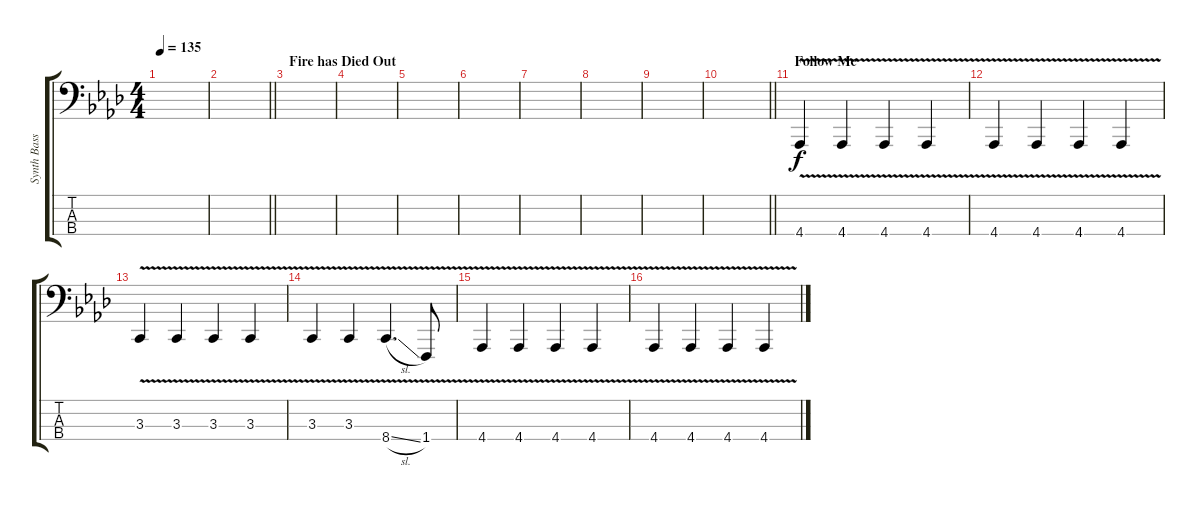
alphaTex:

\track ("Synth Bass" "Synth Bass") {instrument lead2sawtooth}
\staff {score tabs}
\tuning (G2 D2 A1 E1) {hide}
\ts (4 4)
\tempo 135
\clef f4
\ks ab
|
\barLineRight lightlight
|
\section ("" "Fire has Died Out")
|
|
|
|
|
|
|
\barLineRight lightlight
|
\section ("" "Follow Me")
4.4{v}.4 4.4{v}.4 4.4{v}.4 4.4{v}.4 |
4.4{v}.4 4.4{v}.4 4.4{v}.4 4.4{v}.4 |
3.3{v}.4 3.3{v}.4 3.3{v}.4 3.3{v}.4 |
3.3{v}.4 3.3{v}.4 8.4{v sl}.4{d} 1.4{v}.8 |
4.4{v}.4 4.4{v}.4 4.4{v}.4 4.4{v}.4 |
4.4{v}.4 4.4{v}.4 4.4{v}.4 4.4{v}.4
